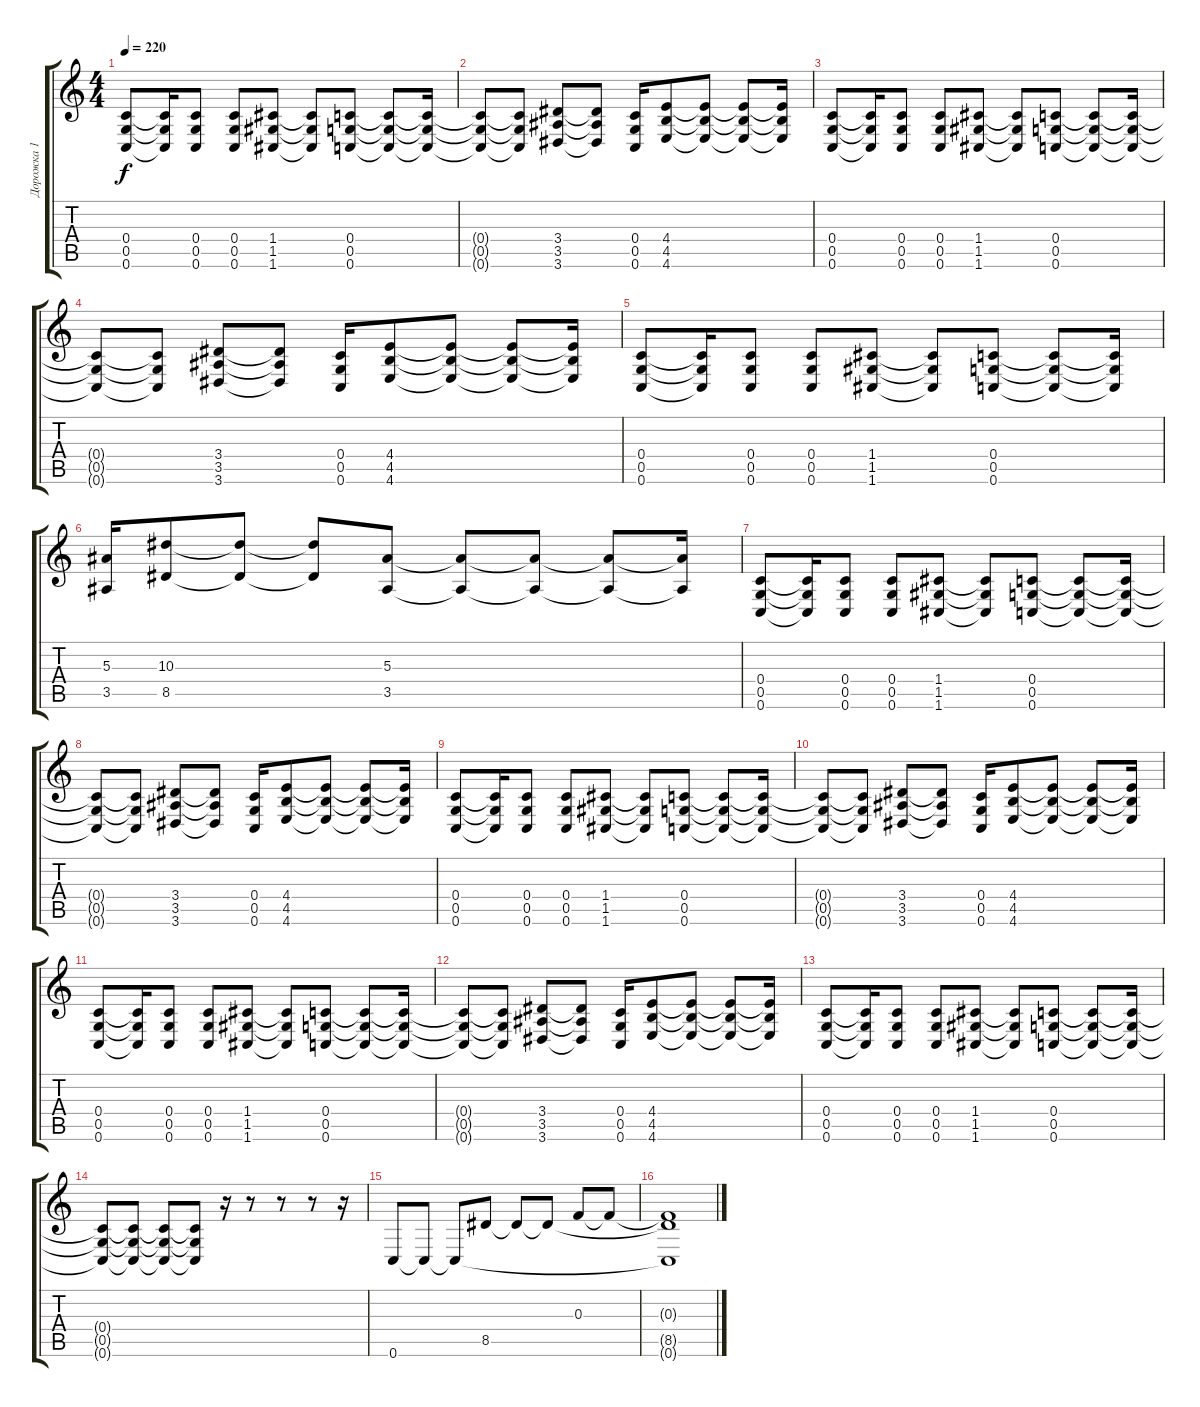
\track ("Дорожка 1" "Дорожка 1") {instrument distortionguitar}
\staff {score tabs}
\tuning (D4 A3 F3 C3 G2 C2) {hide}
\ts (4 4)
\tempo 220
\clef g2
\ks c
(0.4 0.5 0.6).8{dy f} (0.4{t} 0.5{t} 0.6{t}).16 (0.4 0.5 0.6).8 (0.4 0.5 0.6).8 (1.4 1.5 1.6).8 (1.4{t} 1.5{t} 1.6{t}).8 (0.4 0.5 0.6).8 (0.4{t} 0.5{t} 0.6{t}).8 (0.4{t} 0.5{t} 0.6{t}).16 |
(0.4{t} 0.5{t} 0.6{t}).8 (0.4{t} 0.5{t} 0.6{t}).8 (3.4 3.5 3.6).8 (3.4{t} 3.5{t} 3.6{t}).8 (0.4 0.5 0.6).16 (4.4 4.5 4.6).8 (4.4{t} 4.5{t} 4.6{t}).8 (4.4{t} 4.5{t} 4.6{t}).8 (4.4{t} 4.5{t} 4.6{t}).16 |
(0.4 0.5 0.6).8 (0.4{t} 0.5{t} 0.6{t}).16 (0.4 0.5 0.6).8 (0.4 0.5 0.6).8 (1.4 1.5 1.6).8 (1.4{t} 1.5{t} 1.6{t}).8 (0.4 0.5 0.6).8 (0.4{t} 0.5{t} 0.6{t}).8 (0.4{t} 0.5{t} 0.6{t}).16 |
(0.4{t} 0.5{t} 0.6{t}).8 (0.4{t} 0.5{t} 0.6{t}).8 (3.4 3.5 3.6).8 (3.4{t} 3.5{t} 3.6{t}).8 (0.4 0.5 0.6).16 (4.4 4.5 4.6).8 (4.4{t} 4.5{t} 4.6{t}).8 (4.4{t} 4.5{t} 4.6{t}).8 (4.4{t} 4.5{t} 4.6{t}).16 |
(0.4 0.5 0.6).8 (0.4{t} 0.5{t} 0.6{t}).16 (0.4 0.5 0.6).8 (0.4 0.5 0.6).8 (1.4 1.5 1.6).8 (1.4{t} 1.5{t} 1.6{t}).8 (0.4 0.5 0.6).8 (0.4{t} 0.5{t} 0.6{t}).8 (0.4{t} 0.5{t} 0.6{t}).16 |
(5.3 3.5).16 (10.3 8.5).8 (10.3{t} 8.5{t}).8 (10.3{t} 8.5{t}).8 (5.3 3.5).8 (5.3{t} 3.5{t}).8 (5.3{t} 3.5{t}).8 (5.3{t} 3.5{t}).8 (5.3{t} 3.5{t}).16 |
(0.4 0.5 0.6).8 (0.4{t} 0.5{t} 0.6{t}).16 (0.4 0.5 0.6).8 (0.4 0.5 0.6).8 (1.4 1.5 1.6).8 (1.4{t} 1.5{t} 1.6{t}).8 (0.4 0.5 0.6).8 (0.4{t} 0.5{t} 0.6{t}).8 (0.4{t} 0.5{t} 0.6{t}).16 |
(0.4{t} 0.5{t} 0.6{t}).8 (0.4{t} 0.5{t} 0.6{t}).8 (3.4 3.5 3.6).8 (3.4{t} 3.5{t} 3.6{t}).8 (0.4 0.5 0.6).16 (4.4 4.5 4.6).8 (4.4{t} 4.5{t} 4.6{t}).8 (4.4{t} 4.5{t} 4.6{t}).8 (4.4{t} 4.5{t} 4.6{t}).16 |
(0.4 0.5 0.6).8 (0.4{t} 0.5{t} 0.6{t}).16 (0.4 0.5 0.6).8 (0.4 0.5 0.6).8 (1.4 1.5 1.6).8 (1.4{t} 1.5{t} 1.6{t}).8 (0.4 0.5 0.6).8 (0.4{t} 0.5{t} 0.6{t}).8 (0.4{t} 0.5{t} 0.6{t}).16 |
(0.4{t} 0.5{t} 0.6{t}).8 (0.4{t} 0.5{t} 0.6{t}).8 (3.4 3.5 3.6).8 (3.4{t} 3.5{t} 3.6{t}).8 (0.4 0.5 0.6).16 (4.4 4.5 4.6).8 (4.4{t} 4.5{t} 4.6{t}).8 (4.4{t} 4.5{t} 4.6{t}).8 (4.4{t} 4.5{t} 4.6{t}).16 |
(0.4 0.5 0.6).8 (0.4{t} 0.5{t} 0.6{t}).16 (0.4 0.5 0.6).8 (0.4 0.5 0.6).8 (1.4 1.5 1.6).8 (1.4{t} 1.5{t} 1.6{t}).8 (0.4 0.5 0.6).8 (0.4{t} 0.5{t} 0.6{t}).8 (0.4{t} 0.5{t} 0.6{t}).16 |
(0.4{t} 0.5{t} 0.6{t}).8 (0.4{t} 0.5{t} 0.6{t}).8 (3.4 3.5 3.6).8 (3.4{t} 3.5{t} 3.6{t}).8 (0.4 0.5 0.6).16 (4.4 4.5 4.6).8 (4.4{t} 4.5{t} 4.6{t}).8 (4.4{t} 4.5{t} 4.6{t}).8 (4.4{t} 4.5{t} 4.6{t}).16 |
(0.4 0.5 0.6).8 (0.4{t} 0.5{t} 0.6{t}).16 (0.4 0.5 0.6).8 (0.4 0.5 0.6).8 (1.4 1.5 1.6).8 (1.4{t} 1.5{t} 1.6{t}).8 (0.4 0.5 0.6).8 (0.4{t} 0.5{t} 0.6{t}).8 (0.4{t} 0.5{t} 0.6{t}).16 |
(0.4{t} 0.5{t} 0.6{t}).8 (0.4{t} 0.5{t} 0.6{t}).8 (0.4{t} 0.5{t} 0.6{t}).8 (0.4{t} 0.5{t} 0.6{t}).8 r.16 r.8 r.8 r.8 r.16 |
0.6.8{instrument electricguitarclean} 0.6{t}.8 0.6{t}.8 8.5.8 8.5{t}.8 8.5{t}.8 0.3.8 0.3{t}.8 |
(0.3{t} 8.5{t} 0.6{t}).1
